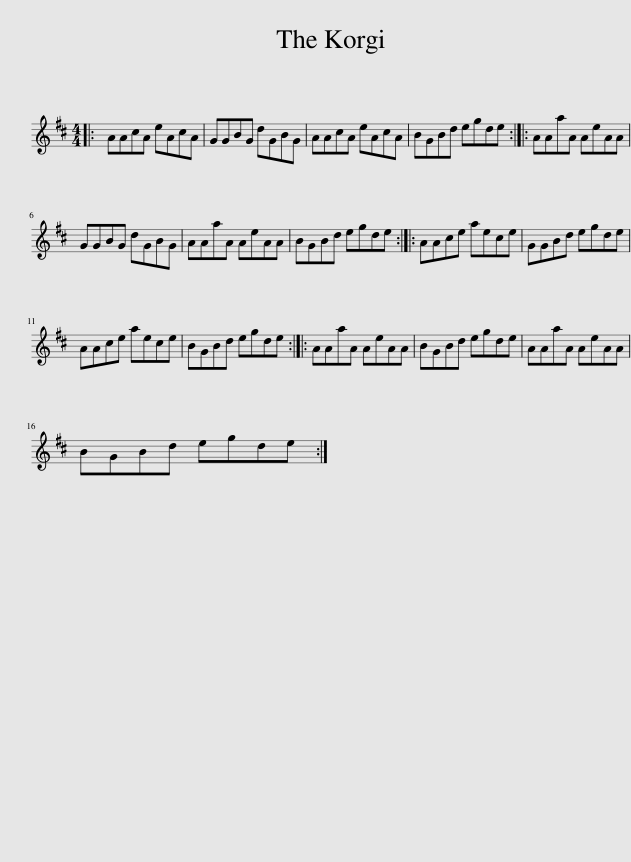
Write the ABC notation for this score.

X:1
L:1/8
M:4/4
I:linebreak $
K:D
V:1 treble
V:1
|: AAcA eAcA | GGBG dGBG | AAcA eAcA | BGBd egde :: AAaA AeAA |$ %5
 GGBG dGBG | AAaA AeAA | BGBd egde :: AAce aece | GGBd egde |$ %10
 AAce aece | BGBd egde :: AAaA AeAA | BGBd egde | AAaA AeAA |$ %15
 BGBd egde :| %16
